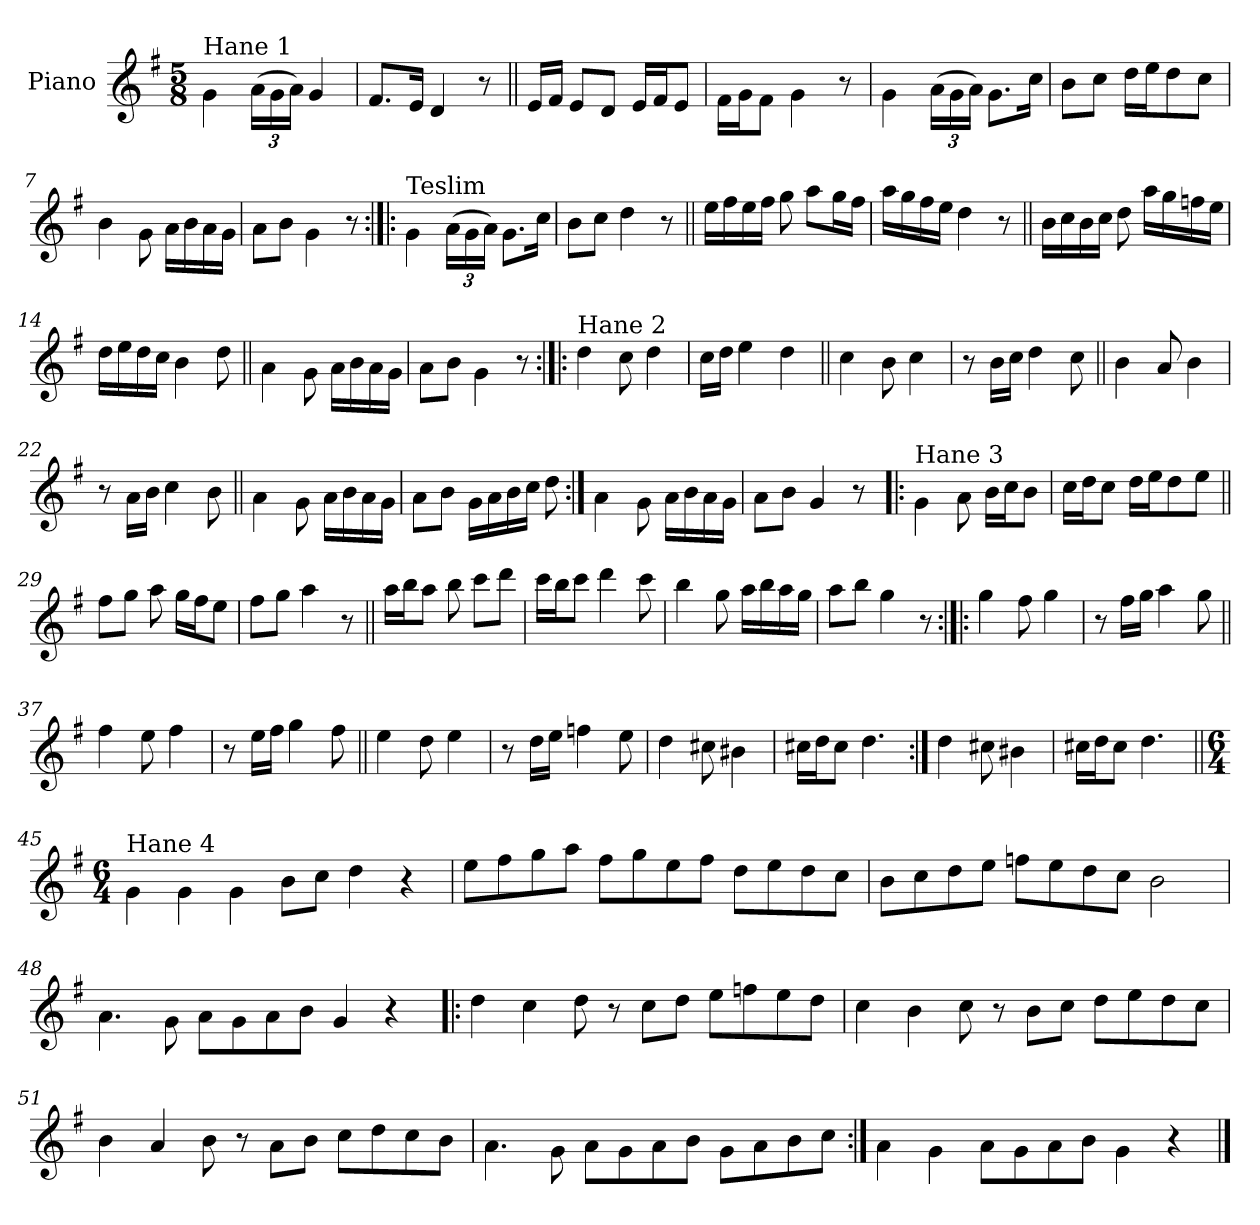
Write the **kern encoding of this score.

**kern
*part1
*staff1
*I"Piano
*I'Pno.
*clefG2
*k[f#]
*M5/8
=1
!LO:TX:a:t=Hane 1
4g\
*Xbrackettup
(>24a\LL
24g\
24a\JJ)
4g/
=2
8.f#/L
16e/Jk
4d/
8r
=3||
16e/LL
16f#/JJ
8e/L
8d/J
16e/LL
16f#/J
8e/J
=4
16f#\LL
16g\J
8f#\J
4g\
8r
=5
4g\
(>24a\LL
24g\
24a\JJ)
8.g\L
16cc\Jk
!!LO:LB:g=z
=6
8b\L
8cc\J
16dd\LL
16ee\J
8dd\
8cc\J
=7
4b\
8g\
16a\LL
16b\
16a\
16g\JJ
=8
8a\L
8b\J
4g\
8r
=9:|!|:
!LO:TX:a:t=Teslim
4g\
(>24a\LL
24g\
24a\JJ)
8.g\L
16cc\Jk
=10
8b\L
8cc\J
4dd\
8r
!!LO:LB:g=z
=11||
16ee\LL
16ff#\
16ee\
16ff#\JJ
8gg\
8aa\L
16gg\L
16ff#\JJ
=12
16aa\LL
16gg\
16ff#\
16ee\JJ
4dd\
8r
=13||
16b\LL
16cc\
16b\
16cc\JJ
8dd\
16aa\LL
16gg\
16ffn\
16ee\JJ
=14
16dd\LL
16ee\
16dd\
16cc\JJ
4b\
8dd\
=15||
4a\
8g\
16a\LL
16b\
16a\
16g\JJ
=16
8a\L
8b\J
4g\
8r
!!LO:LB:g=z
=17:|!|:
!LO:TX:a:t=Hane 2
4dd\
8cc\
4dd\
=18
16cc\LL
16dd\JJ
4ee\
4dd\
=19||
4cc\
8b\
4cc\
=20
8r
16b\LL
16cc\JJ
4dd\
8cc\
=21||
4b\
8a/
4b\
!!LO:LB:g=z
=22
8r
16a\LL
16b\JJ
4cc\
8b\
=23||
4a\
8g\
16a\LL
16b\
16a\
16g\JJ
=24
8a\L
8b\J
16g\LL
16a\
16b\
16cc\JJ
8dd\
=25:|!
4a\
8g\
16a\LL
16b\
16a\
16g\JJ
=26
8a\L
8b\J
4g/
8r
!!LO:LB:g=z
=27!|:
!LO:TX:a:t=Hane 3
4g\
8a\
16b\LL
16cc\J
8b\J
=28
16cc\LL
16dd\J
8cc\J
16dd\LL
16ee\J
8dd\
8ee\J
=29||
8ff#\L
8gg\J
8aa\
16gg\LL
16ff#\J
8ee\J
=30
8ff#\L
8gg\J
4aa\
8r
=31||
16aa\LL
16bb\J
8aa\J
8bb\
8ccc\L
8ddd\J
!!LO:LB:g=z
=32
16ccc\LL
16bb\J
8ccc\J
4ddd\
8ccc\
=33
4bb\
8gg\
16aa\LL
16bb\
16aa\
16gg\JJ
=34
8aa\L
8bb\J
4gg\
8r
=35:|!|:
4gg\
8ff#\
4gg\
=36
8r
16ff#\LL
16gg\JJ
4aa\
8gg\
=37||
4ff#\
8ee\
4ff#\
!!LO:LB:g=z
=38
8r
16ee\LL
16ff#\JJ
4gg\
8ff#\
=39||
4ee\
8dd\
4ee\
=40
8r
16dd\LL
16ee\JJ
4ffn\
8ee\
=41
4dd\
8cc#X\
4b#X\
=42
16cc#X\LL
16dd\J
8cc#\J
4.dd\
=43:|!
4dd\
8cc#X\
4b#X\
=44
16cc#X\LL
16dd\J
8cc#\J
4.dd\
!!LO:LB:g=z
=45||
*M6/4
!LO:TX:a:t=Hane 4
4g\
4g\
4g\
8b\L
8cc\J
4dd\
4r
=46
8ee\L
8ff#\
8gg\
8aa\J
8ff#\L
8gg\
8ee\
8ff#\J
8dd\L
8ee\
8dd\
8cc\J
=47
8b\L
8cc\
8dd\
8ee\J
8ffn\L
8ee\
8dd\
8cc\J
2b\
=48
4.a\
8g\
8a\L
8g\
8a\
8b\J
4g/
4r
!!LO:LB:g=z
=49!|:
4dd\
4cc\
8dd\
8r
8cc\L
8dd\J
8ee\L
8ffn\
8ee\
8dd\J
=50
4cc\
4b\
8cc\
8r
8b\L
8cc\J
8dd\L
8ee\
8dd\
8cc\J
=51
4b\
4a/
8b\
8r
8a\L
8b\J
8cc\L
8dd\
8cc\
8b\J
=52
4.a\
8g\
8a\L
8g\
8a\
8b\J
8g\L
8a\
8b\
8cc\J
=53:|!
4a\
4g\
8a\L
8g\
8a\
8b\J
4g\
4r
==
*-
